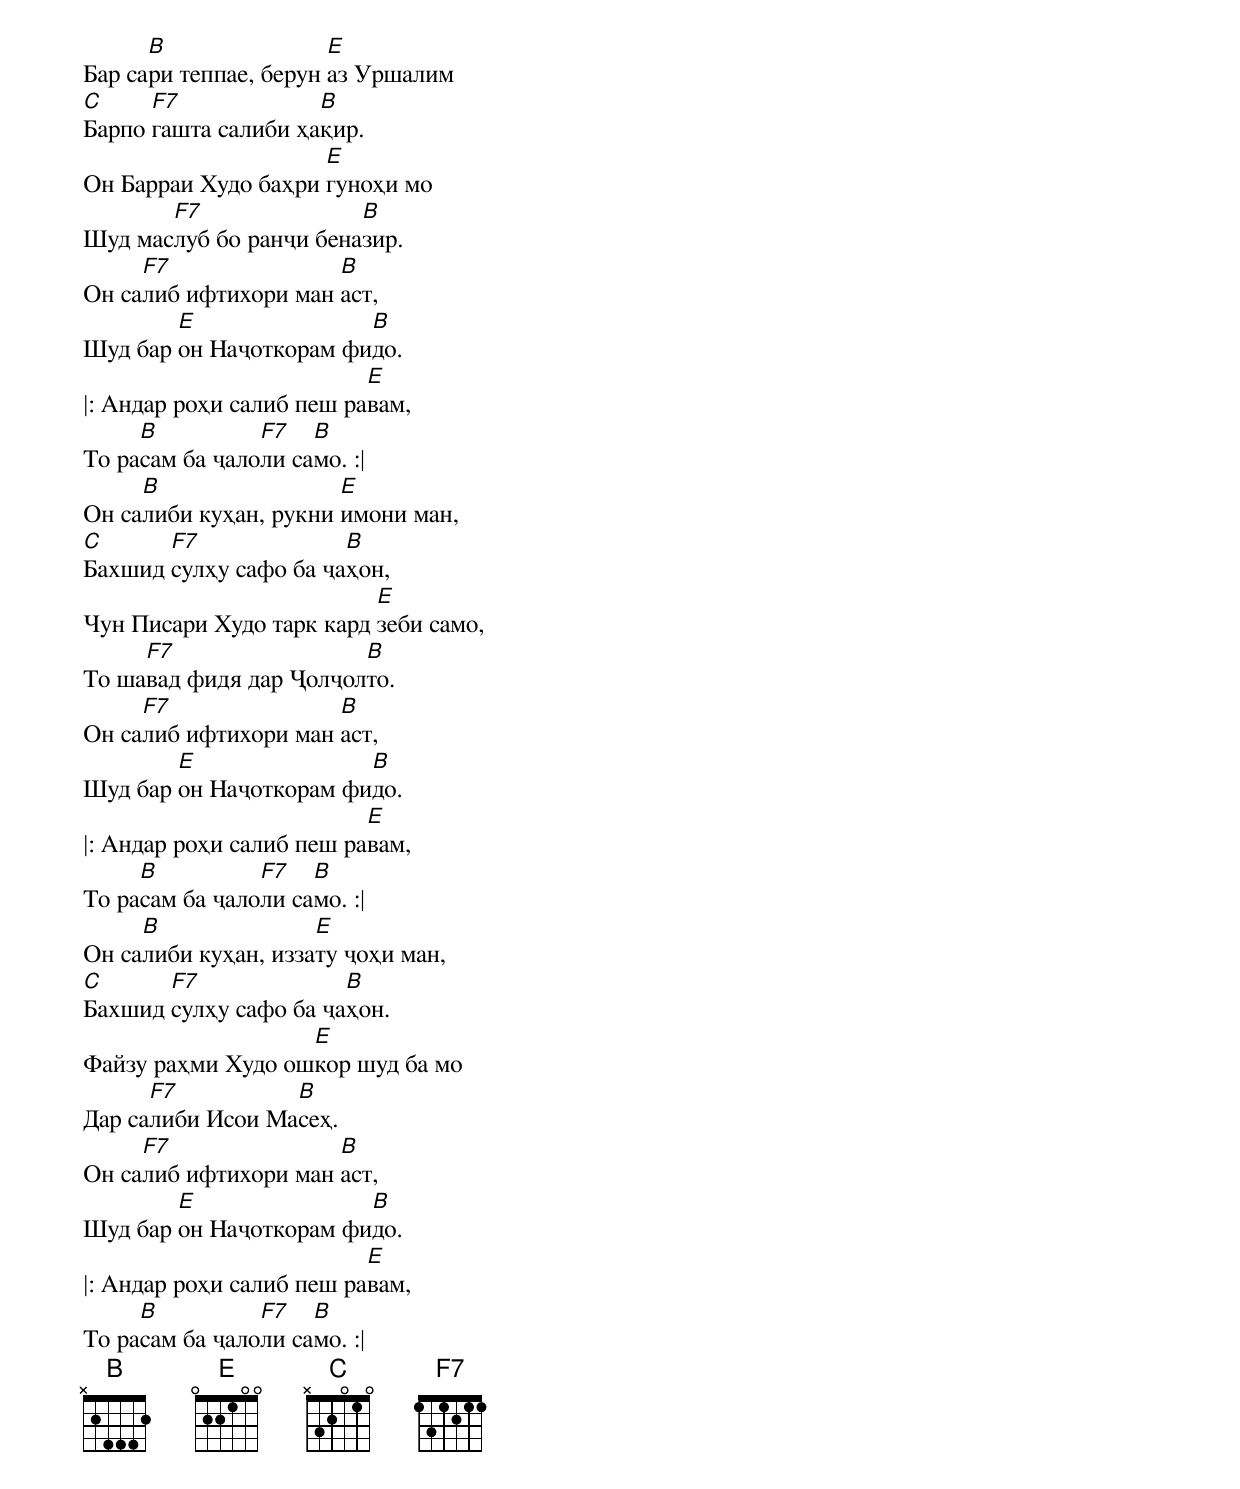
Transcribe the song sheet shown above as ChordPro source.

Бар са[B]ри теппае, берун [E]аз Уршалим
[C]Барпо [F7]гашта салиби ҳа[B]қир.
Он Барраи Худо баҳри [E]гуноҳи мо
Шуд мас[F7]луб бо ранҷи бена[B]зир.
Он са[F7]либ ифтихори ман [B]аст,
Шуд бар [E]он Наҷоткорам фи[B]до.
|: Андар роҳи салиб пеш ра[E]вам,
То ра[B]сам ба ҷало[F7]ли са[B]мо. :|
Он са[B]либи куҳан, рукни [E]имони ман,
[C]Бахшид [F7]сулҳу сафо ба ҷа[B]ҳон,
Чун Писари Худо тарк кард [E]зеби само,
То ша[F7]вад фидя дар Ҷолҷол[B]то.
Он са[F7]либ ифтихори ман [B]аст,
Шуд бар [E]он Наҷоткорам фи[B]до.
|: Андар роҳи салиб пеш ра[E]вам,
То ра[B]сам ба ҷало[F7]ли са[B]мо. :|
Он са[B]либи куҳан, изза[E]ту ҷоҳи ман,
[C]Бахшид [F7]сулҳу сафо ба ҷа[B]ҳон.
Файзу раҳми Худо ош[E]кор шуд ба мо
Дар са[F7]либи Исои Ма[B]сеҳ.
Он са[F7]либ ифтихори ман [B]аст,
Шуд бар [E]он Наҷоткорам фи[B]до.
|: Андар роҳи салиб пеш ра[E]вам,
То ра[B]сам ба ҷало[F7]ли са[B]мо. :|
